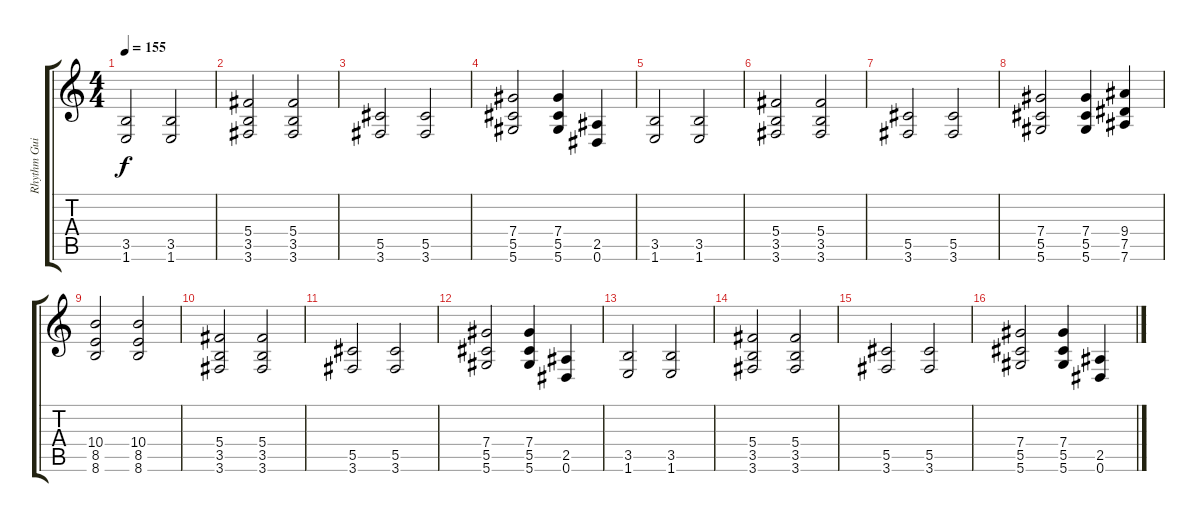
\track ("Rhythm Guitar" "Rhythm Gui") {instrument overdrivenguitar}
\staff {score tabs}
\tuning (Eb4 Bb3 Gb3 Db3 Ab2 Eb2) {hide}
\ts (4 4)
\tempo 155
\clef g2
\ks c
(3.5 1.6).2{dy f} (3.5 1.6).2 |
(5.4 3.5 3.6).2 (5.4 3.5 3.6).2 |
(5.5 3.6).2 (5.5 3.6).2 |
(7.4 5.5 5.6).2 (7.4 5.5 5.6).4 (2.5 0.6).4 |
(3.5 1.6).2 (3.5 1.6).2 |
(5.4 3.5 3.6).2 (5.4 3.5 3.6).2 |
(5.5 3.6).2 (5.5 3.6).2 |
(7.4 5.5 5.6).2 (7.4 5.5 5.6).4 (9.4 7.5 7.6).4 |
(10.4 8.5 8.6).2 (10.4 8.5 8.6).2 |
(5.4 3.5 3.6).2 (5.4 3.5 3.6).2 |
(5.5 3.6).2 (5.5 3.6).2 |
(7.4 5.5 5.6).2 (7.4 5.5 5.6).4 (2.5 0.6).4 |
(3.5 1.6).2 (3.5 1.6).2 |
(5.4 3.5 3.6).2 (5.4 3.5 3.6).2 |
(5.5 3.6).2 (5.5 3.6).2 |
\section ("" "")
(7.4 5.5 5.6).2 (7.4 5.5 5.6).4 (2.5 0.6).4
